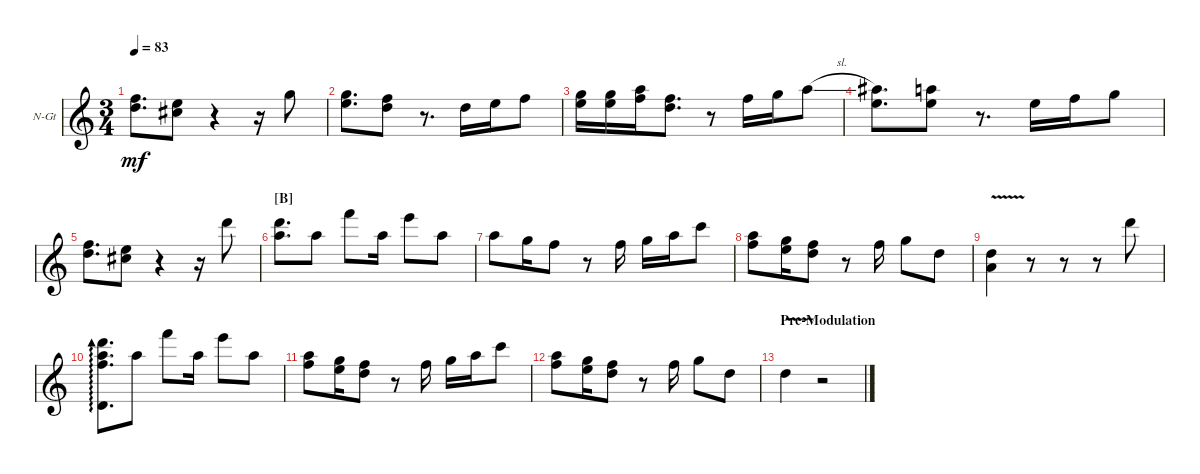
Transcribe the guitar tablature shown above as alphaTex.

\defaultSystemsLayout 4
\bracketExtendMode groupsimilarinstruments
\firstSystemTrackNameOrientation horizontal
\otherSystemsTrackNameOrientation horizontal
\track ("Nylon Guitar" "N-Gt") {instrument acousticguitarnylon}
\staff {score}
\tuning (E4 B3 G3 D3 A2 E2)
\ts (3 4)
\tempo 83
\clef g2
\ks c
(6.2 7.3).8{d dy mf} (6.3 5.2).8 r.4 r.16 8.2.8 |
(8.2 9.3).8{d} (6.2 7.3).8 r.8{d} 7.3.16 5.2.16 6.2.8 |
(8.2 9.3).16 (8.2 9.3).16 (10.2 10.3).16 (6.2 7.3).8{d} r.8 6.2.16 8.2.16 5.1{sl}.8 |
(6.1 5.2).8{d} (5.1 5.2).8 r.8{d} 5.2.16 6.2.16 8.2.8 |
(6.2 7.3).8{d} (6.3 5.2).8 r.4 r.16 10.1.8 |
\section ("B" "")
(10.1 10.2).8{d} 10.2.8 13.1.8 10.2.16 12.1.8 10.2.8 |
10.2.8 8.2.16 10.3.8 r.8 10.3.16 8.2.16 10.2.16 8.1.8 |
(10.2 10.3).8 (8.2 9.3).16 (10.3 12.4).8 r.8 10.3.16 8.2.8 7.3.8 |
(7.3 7.4{v}).4 r.8 r.8 r.8 10.1.8 |
(10.1 10.2 10.3 0.4).8{d ad 0} 10.2.8 13.1.8 10.2.16 12.1.8 10.2.8 |
(10.2 10.3).8 (8.2 9.3).16 (10.3 12.4).8 r.8 10.3.16 8.2.16 10.2.16 8.1.8 |
(10.2 10.3).8 (8.2 9.3).16 (10.3 12.4).8 r.8 10.3.16 8.2.8 7.3.8 |
\section ("" "Pre-Modulation")
7.3{v}.4 r.2
